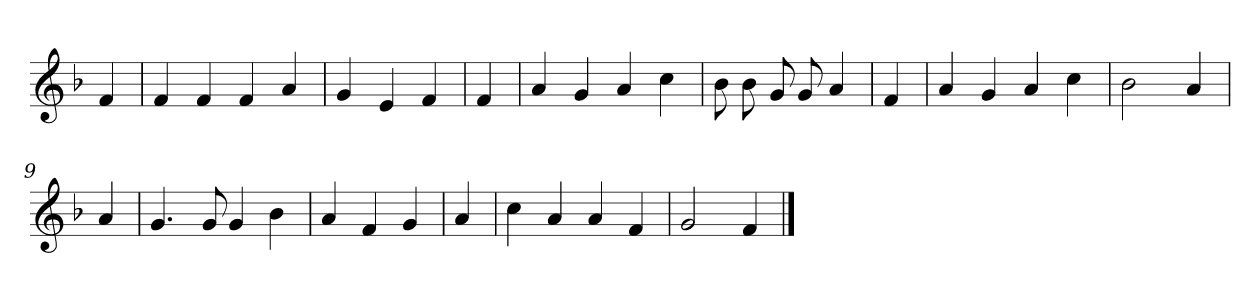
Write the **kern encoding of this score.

**kern
*part1
*staff1
*clefG2
*k[b-]
*F:
=
4f
=1
4f
4f
4f
4a
=2
4g
4e
4f
=3
4f
=4
4a
4g
4a
4cc
=5
8b-
8b-
8g
8g
4a
=6
4f
=7
4a
4g
4a
4cc
=8
2b-
4a
=9
4a
=10
4.g
8g
4g
4b-
=11
4a
4f
4g
=12
4a
=13
4cc
4a
4a
4f
=14
2g
4f
==
*-
